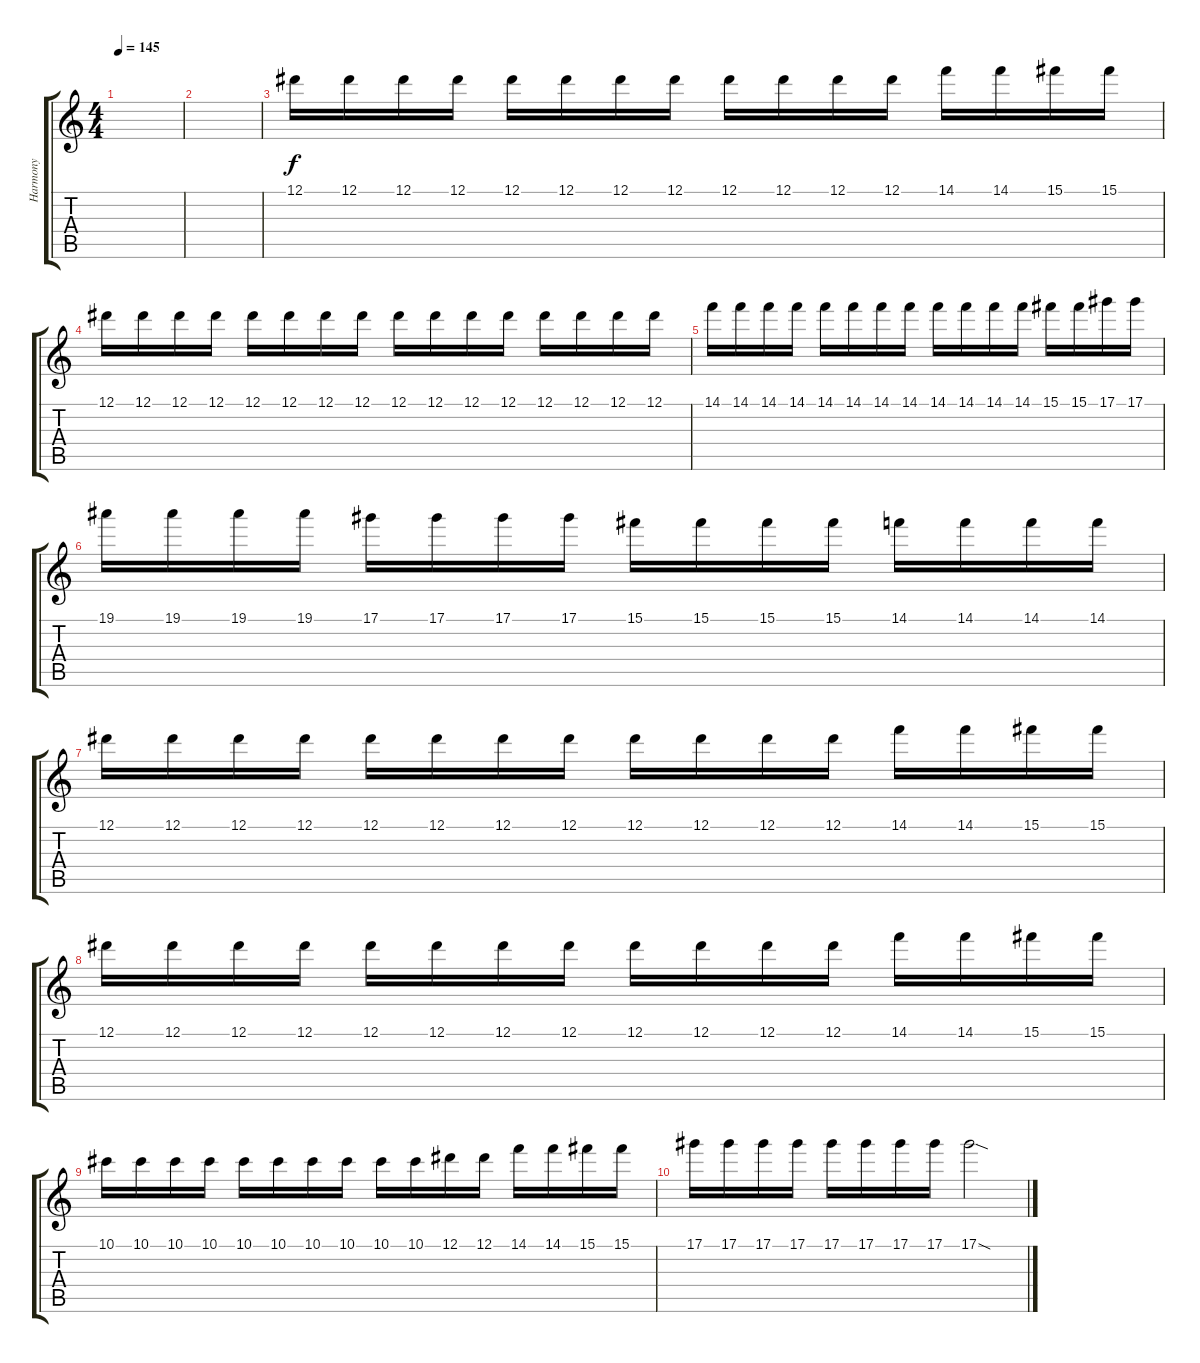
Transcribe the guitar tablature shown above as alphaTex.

\track ("Harmony" "Harmony") {instrument distortionguitar}
\staff {score tabs}
\tuning (Eb4 Bb3 Gb3 Db3 Ab2 Eb2) {hide}
\ts (4 4)
\tempo 145
\clef g2
\ks c
|
|
12.1.16 12.1.16 12.1.16 12.1.16 12.1.16 12.1.16 12.1.16 12.1.16 12.1.16 12.1.16 12.1.16 12.1.16 14.1.16 14.1.16 15.1.16 15.1.16 |
12.1.16 12.1.16 12.1.16 12.1.16 12.1.16 12.1.16 12.1.16 12.1.16 12.1.16 12.1.16 12.1.16 12.1.16 12.1.16 12.1.16 12.1.16 12.1.16 |
14.1.16 14.1.16 14.1.16 14.1.16 14.1.16 14.1.16 14.1.16 14.1.16 14.1.16 14.1.16 14.1.16 14.1.16 15.1.16 15.1.16 17.1.16 17.1.16 |
19.1.16 19.1.16 19.1.16 19.1.16 17.1.16 17.1.16 17.1.16 17.1.16 15.1.16 15.1.16 15.1.16 15.1.16 14.1.16 14.1.16 14.1.16 14.1.16 |
12.1.16 12.1.16 12.1.16 12.1.16 12.1.16 12.1.16 12.1.16 12.1.16 12.1.16 12.1.16 12.1.16 12.1.16 14.1.16 14.1.16 15.1.16 15.1.16 |
12.1.16 12.1.16 12.1.16 12.1.16 12.1.16 12.1.16 12.1.16 12.1.16 12.1.16 12.1.16 12.1.16 12.1.16 14.1.16 14.1.16 15.1.16 15.1.16 |
10.1.16 10.1.16 10.1.16 10.1.16 10.1.16 10.1.16 10.1.16 10.1.16 10.1.16 10.1.16 12.1.16 12.1.16 14.1.16 14.1.16 15.1.16 15.1.16 |
17.1.16 17.1.16 17.1.16 17.1.16 17.1.16 17.1.16 17.1.16 17.1.16 17.1{sod}.2
